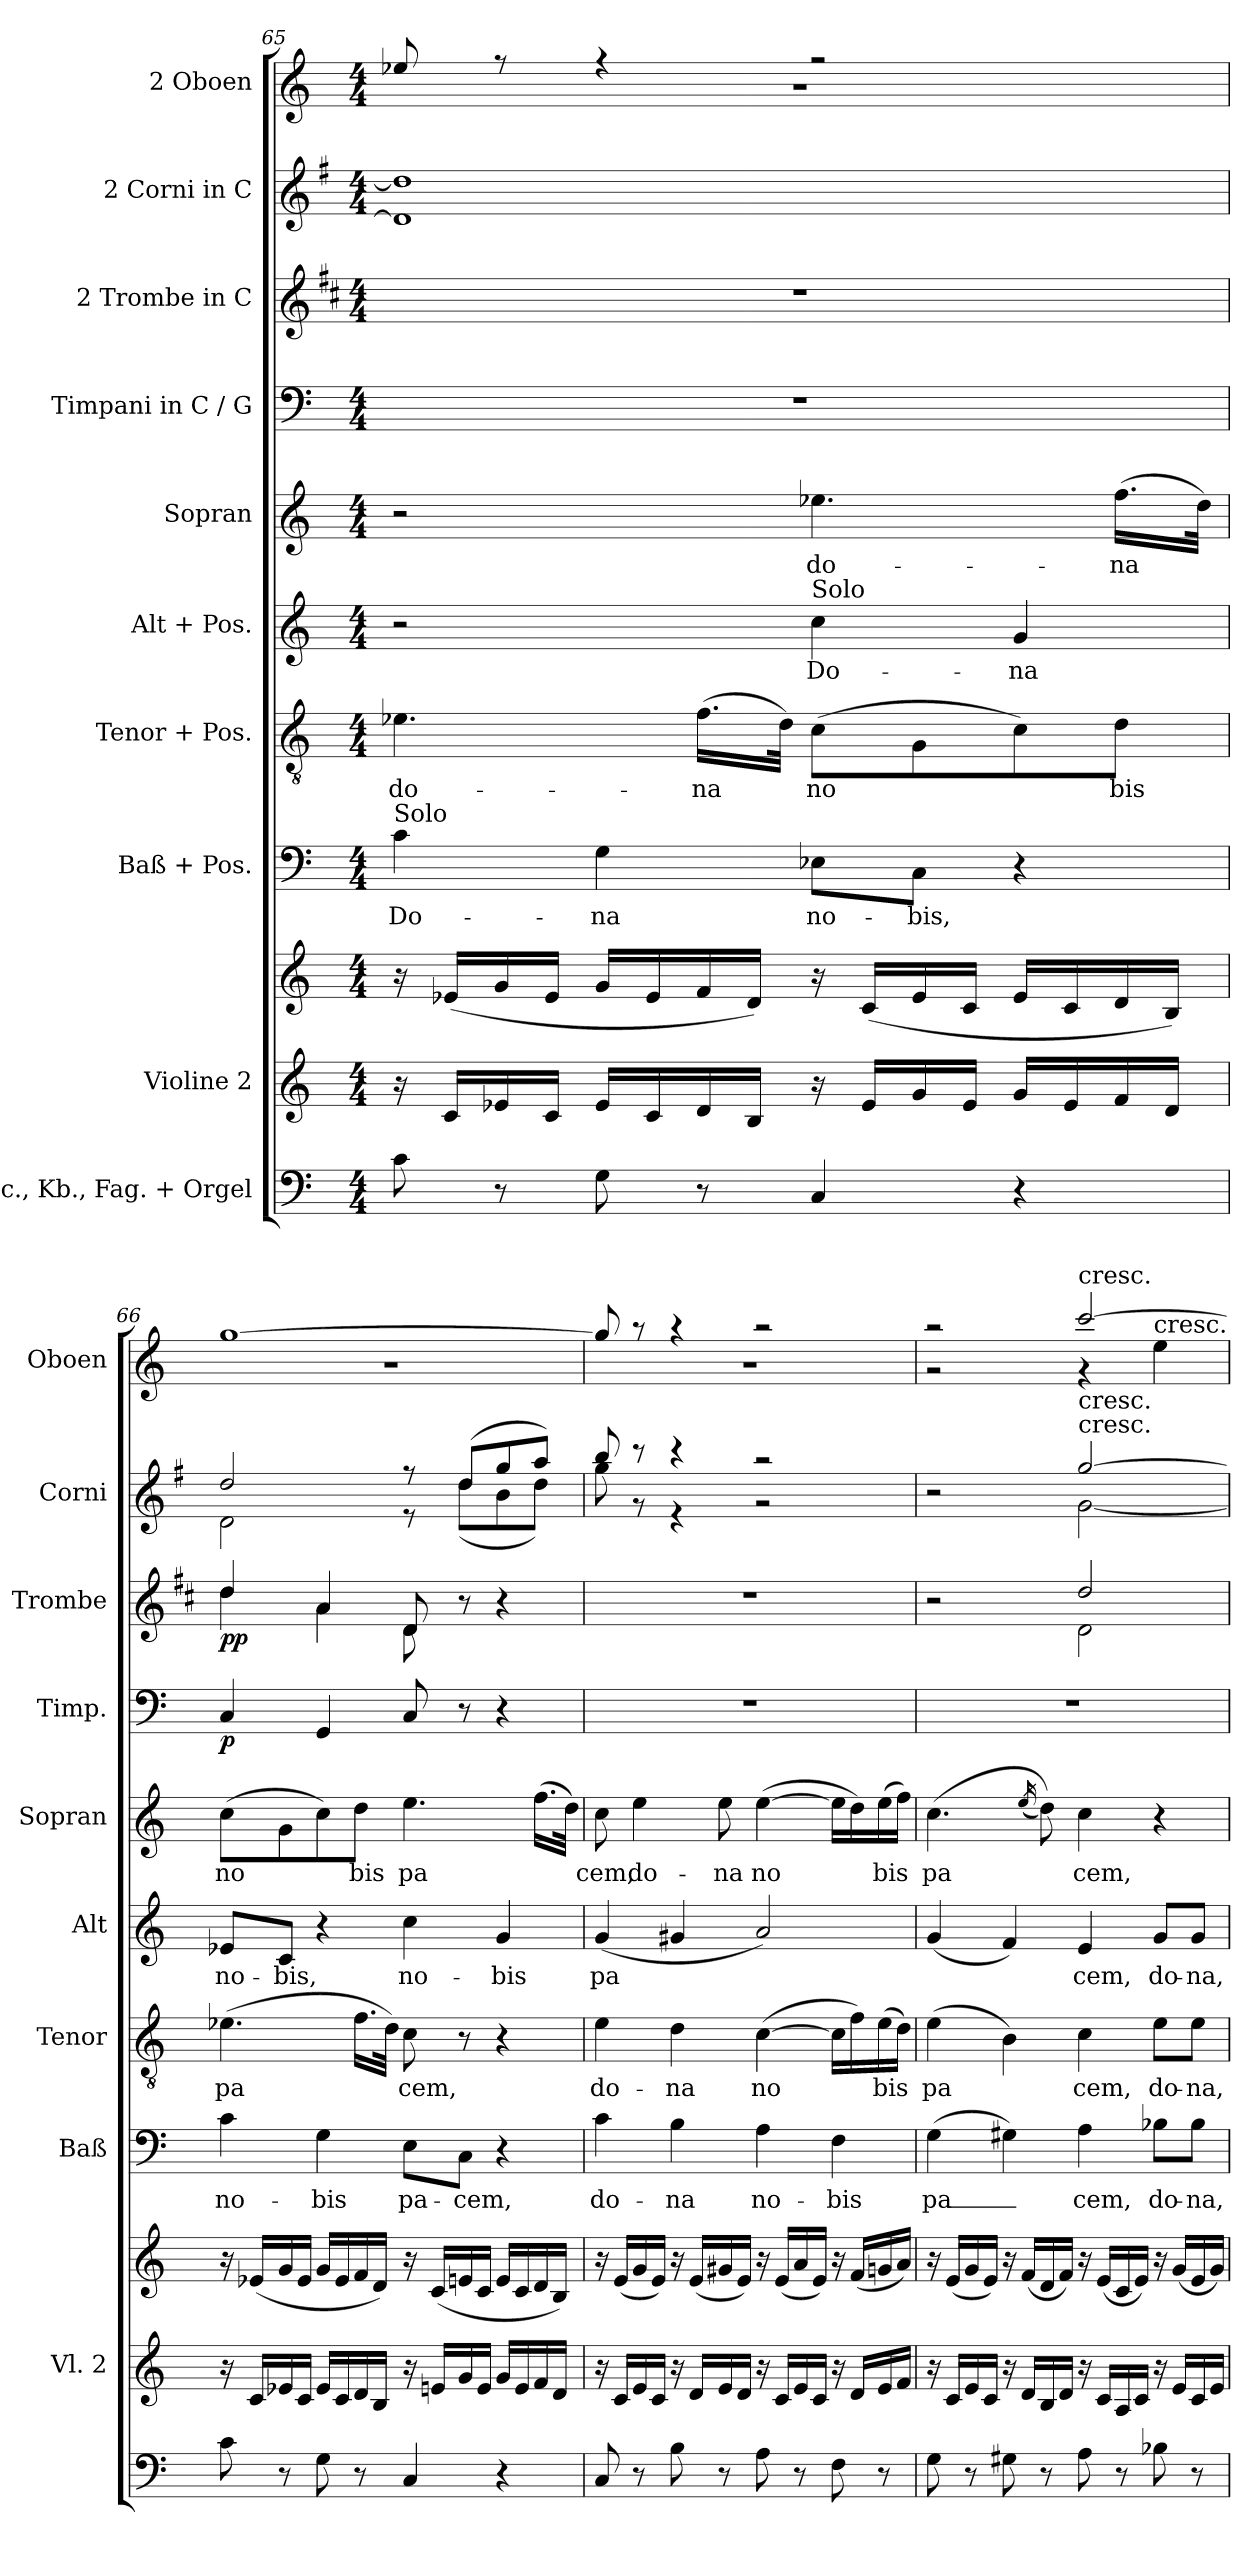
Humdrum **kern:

**kern	**kern	**kern	**kern	**text	**kern	**text	**kern	**text	**kern	**text	**kern	**dynam	**kern	**dynam	**kern	**kern
*part10	*part9	*part9	*part8	*part8	*part7	*part7	*part6	*part6	*part5	*part5	*part4	*part4	*part3	*part3	*part2	*part1
*staff11	*staff10	*staff9	*staff8	*staff8	*staff7	*staff7	*staff6	*staff6	*staff5	*staff5	*staff4	*staff4	*staff3	*staff3	*staff2	*staff1
*I"Vlc., Kb., Fag. + Orgel	*I"Violine 2	*	*I"Baß + Pos.	*	*I"Tenor + Pos.	*	*I"Alt + Pos.	*	*I"Sopran	*	*I"Timpani in C / G	*	*I"2 Trombe in C	*	*I"2 Corni in C	*I"2 Oboen
*	*I'Vl. 2	*	*I'Baß	*	*I'Tenor	*	*I'Alt	*	*I'Sopran	*	*I'Timp.	*	*I'Trombe	*	*I'Corni	*I'Oboen
*clefF4	*clefG2	*clefG2	*clefF4	*	*clefGv2	*	*clefG2	*	*clefG2	*	*clefF4	*	*clefG2	*	*clefG2	*clefG2
*	*	*	*	*	*	*	*	*	*	*	*	*	*ITrd1c2	*	*ITrd4c7	*
*k[]	*k[]	*k[]	*k[]	*	*k[]	*	*k[]	*	*k[]	*	*k[]	*	*k[]	*	*k[]	*k[]
*M4/4	*M4/4	*M4/4	*M4/4	*	*M4/4	*	*M4/4	*	*M4/4	*	*M4/4	*	*M4/4	*	*M4/4	*M4/4
=65	=65	=65	=65	=65	=65	=65	=65	=65	=65	=65	=65	=65	=65	=65	=65	=65
!	!	!	!LO:TX:a:t=Solo	!	!	!	!	!	!	!	!	!	!	!	!	!
!	!	!	!	!LO:LY:b	!	!LO:LY:b	!	!	!	!	!	!	!	!	!	!
*	*	*	*	*	*	*	*	*	*	*	*	*	*	*	*^	*^
8c\	16r	16r	4c\	Do-	4.e-X\	do-	2r	.	2r	.	1r	.	1r	.	1g]	1G]	8ee-X/	1r
.	16c/LL	(<16e-X/LL	.	.	.	.	.	.	.	.	.	.	.	.	.	.	.	.
8r	16e-X/	16g/	.	.	.	.	.	.	.	.	.	.	.	.	.	.	8r	.
.	16c/JJ	16e-/JJ	.	.	.	.	.	.	.	.	.	.	.	.	.	.	.	.
!	!	!	!	!LO:LY:b	!	!	!	!	!	!	!	!	!	!	!	!	!	!
8G\	16e-/LL	16g/LL	4G\	na	.	.	.	.	.	.	.	.	.	.	.	.	4r	.
.	16c/	16e-/	.	.	.	.	.	.	.	.	.	.	.	.	.	.	.	.
!	!	!	!	!	!	!LO:LY:b	!	!	!	!	!	!	!	!	!	!	!	!
8r	16d/	16f/	.	.	(>16.f\LL	na	.	.	.	.	.	.	.	.	.	.	.	.
.	16B/JJ	16d/JJ)	.	.	.	.	.	.	.	.	.	.	.	.	.	.	.	.
.	.	.	.	.	32d\JJk)	.	.	.	.	.	.	.	.	.	.	.	.	.
!	!	!	!	!	!	!	!LO:TX:a:t=Solo	!	!	!	!	!	!	!	!	!	!	!
!	!	!	!	!LO:LY:b	!	!LO:LY:b	!	!LO:LY:b	!	!LO:LY:b	!	!	!	!	!	!	!	!
4C/	16r	16r	8E-X\L	no-	(>8c\L	no	4cc\	Do-	4.ee-X\	do-	.	.	.	.	.	.	2r	.
.	16e-/LL	(<16c/LL	.	.	.	.	.	.	.	.	.	.	.	.	.	.	.	.
!	!	!	!	!LO:LY:b	!	!	!	!	!	!	!	!	!	!	!	!	!	!
.	16g/	16e-/	8C\J	bis,	8G\	.	.	.	.	.	.	.	.	.	.	.	.	.
.	16e-/JJ	16c/JJ	.	.	.	.	.	.	.	.	.	.	.	.	.	.	.	.
!	!	!	!	!	!	!	!	!LO:LY:b	!	!	!	!	!	!	!	!	!	!
4r	16g/LL	16e-/LL	4r	.	8c\)	.	4g/	na	.	.	.	.	.	.	.	.	.	.
.	16e-/	16c/	.	.	.	.	.	.	.	.	.	.	.	.	.	.	.	.
!	!	!	!	!	!	!LO:LY:b	!	!	!	!LO:LY:b	!	!	!	!	!	!	!	!
.	16f/	16d/	.	.	8d\J	bis	.	.	(>16.ff\LL	na	.	.	.	.	.	.	.	.
.	16d/JJ	16B/JJ)	.	.	.	.	.	.	.	.	.	.	.	.	.	.	.	.
.	.	.	.	.	.	.	.	.	32dd\JJk)	.	.	.	.	.	.	.	.	.
!!LO:PB:g=z	!!
=66	=66	=66	=66	=66	=66	=66	=66	=66	=66	=66	=66	=66	=66	=66	=66	=66	=66	=66
!	!	!	!	!LO:LY:b	!	!LO:LY:b	!	!LO:LY:b	!	!LO:LY:b	!	!LO:DY:b	!	!LO:DY:b	!	!	!	!
*	*	*	*	*	*	*	*	*	*	*	*	*	*^	*	*	*	*	*
!	!	!	!	!	!	!	!	!	!	!	!	!	!	!	!LO:DY:n=1:b	!	!	!	!
8c\	16r	16r	4c\	no-	(>4.e-X\	pa	8e-X/L	no-	(>8cc\L	no	4C/	p	4cc/	4cc\	p p	2g/	2G\	[1gg	1r
.	16c/LL	(<16e-X/LL	.	.	.	.	.	.	.	.	.	.	.	.	.	.	.	.	.
!	!	!	!	!	!	!	!	!LO:LY:b	!	!	!	!	!	!	!	!	!	!	!
8r	16e-X/	16g/	.	.	.	.	8c/J	bis,	8g\	.	.	.	.	.	.	.	.	.	.
.	16c/JJ	16e-/JJ	.	.	.	.	.	.	.	.	.	.	.	.	.	.	.	.	.
!	!	!	!	!LO:LY:b	!	!	!	!	!	!	!	!	!	!	!	!	!	!	!
8G\	16e-/LL	16g/LL	4G\	bis	.	.	4r	.	8cc\)	.	4GG/	.	4g/	4g\	.	.	.	.	.
.	16c/	16e-/	.	.	.	.	.	.	.	.	.	.	.	.	.	.	.	.	.
!	!	!	!	!	!	!	!	!	!	!LO:LY:b	!	!	!	!	!	!	!	!	!
8r	16d/	16f/	.	.	16.f\LL	.	.	.	8dd\J	bis	.	.	.	.	.	.	.	.	.
.	16B/JJ	16d/JJ)	.	.	.	.	.	.	.	.	.	.	.	.	.	.	.	.	.
.	.	.	.	.	32d\JJk)	.	.	.	.	.	.	.	.	.	.	.	.	.	.
!	!	!	!	!LO:LY:b	!	!LO:LY:b	!	!LO:LY:b	!	!LO:LY:b	!	!	!	!	!	!	!	!	!
4C/	16r	16r	8E\L	pa-	8c\	cem,	4cc\	no-	4.ee\	pa	8C/	.	8c/	8c\	.	8r	8r	.	.
.	16en/LL	(<16c/LL	.	.	.	.	.	.	.	.	.	.	.	.	.	.	.	.	.
!	!	!	!	!LO:LY:b	!	!	!	!	!	!	!	!	!	!	!	!	!	!	!
.	16g/	16en/	8C\J	cem,	8r	.	.	.	.	.	8r	.	8r	4.ryy	.	(>8g/L	(<8g\L	.	.
.	16e/JJ	16c/JJ	.	.	.	.	.	.	.	.	.	.	.	.	.	.	.	.	.
!	!	!	!	!	!	!	!	!LO:LY:b	!	!	!	!	!	!	!	!	!	!	!
4r	16g/LL	16e/LL	4r	.	4r	.	4g/	bis	.	.	4r	.	4r	.	.	8cc/	8e\	.	.
.	16e/	16c/	.	.	.	.	.	.	.	.	.	.	.	.	.	.	.	.	.
.	16f/	16d/	.	.	.	.	.	.	(>16.ff\LL	.	.	.	.	.	.	8dd/J)	8g\J)	.	.
.	16d/JJ	16B/JJ)	.	.	.	.	.	.	.	.	.	.	.	.	.	.	.	.	.
.	.	.	.	.	.	.	.	.	32dd\JJk)	.	.	.	.	.	.	.	.	.	.
*	*	*	*	*	*	*	*	*	*	*	*	*	*v	*v	*	*	*	*	*
=67	=67	=67	=67	=67	=67	=67	=67	=67	=67	=67	=67	=67	=67	=67	=67	=67	=67	=67
!	!	!	!	!LO:LY:b	!	!LO:LY:b	!	!LO:LY:b	!	!LO:LY:b	!	!	!	!	!	!	!	!
8C/	16r	16r	4c\	do-	4e\	do-	(<4g/	pa	8cc\	cem,	1r	.	1r	.	8ee/	8cc\	8gg/]	1r
.	16c/LL	(<16e/LL	.	.	.	.	.	.	.	.	.	.	.	.	.	.	.	.
!	!	!	!	!	!	!	!	!	!	!LO:LY:b	!	!	!	!	!	!	!	!
8r	16e/	16g/	.	.	.	.	.	.	4ee\	do-	.	.	.	.	8r	8r	8r	.
.	16c/JJ	16e/JJ)	.	.	.	.	.	.	.	.	.	.	.	.	.	.	.	.
!	!	!	!	!LO:LY:b	!	!LO:LY:b	!	!	!	!	!	!	!	!	!	!	!	!
8B\	16r	16r	4B\	na	4d\	na	4g#X/	.	.	.	.	.	.	.	4r	4r	4r	.
.	16d/LL	(<16e/LL	.	.	.	.	.	.	.	.	.	.	.	.	.	.	.	.
!	!	!	!	!	!	!	!	!	!	!LO:LY:b	!	!	!	!	!	!	!	!
8r	16e/	16g#X/	.	.	.	.	.	.	8ee\	na	.	.	.	.	.	.	.	.
.	16d/JJ	16e/JJ)	.	.	.	.	.	.	.	.	.	.	.	.	.	.	.	.
!	!	!	!	!LO:LY:b	!	!LO:LY:b	!	!	!	!LO:LY:b	!	!	!	!	!	!	!	!
8A\	16r	16r	4A\	no-	(>[4c\	no	2a/)	.	(>[4ee\	no	.	.	.	.	2r	2r	2r	.
.	16c/LL	(<16e/LL	.	.	.	.	.	.	.	.	.	.	.	.	.	.	.	.
8r	16e/	16a/	.	.	.	.	.	.	.	.	.	.	.	.	.	.	.	.
.	16c/JJ	16e/JJ)	.	.	.	.	.	.	.	.	.	.	.	.	.	.	.	.
!	!	!	!	!LO:LY:b	!	!	!	!	!	!	!	!	!	!	!	!	!	!
8F\	16r	16r	4F\	bis	16c\LL]	.	.	.	16ee\LL]	.	.	.	.	.	.	.	.	.
.	16d/LL	(<16f/LL	.	.	16f\)	.	.	.	16dd\)	.	.	.	.	.	.	.	.	.
!	!	!	!	!	!	!LO:LY:b	!	!	!	!LO:LY:b	!	!	!	!	!	!	!	!
8r	16e/	16gn/	.	.	(>16e\	bis	.	.	(>16ee\	bis	.	.	.	.	.	.	.	.
.	16f/JJ	16a/JJ)	.	.	16d\JJ)	.	.	.	16ff\JJ)	.	.	.	.	.	.	.	.	.
!!LO:PB:g=z	!!
=68	=68	=68	=68	=68	=68	=68	=68	=68	=68	=68	=68	=68	=68	=68	=68	=68	=68	=68
!	!	!	!	!LO:LY:b	!	!LO:LY:b	!	!	!	!LO:LY:b	!	!	!	!	!	!	!	!
*	*	*	*	*	*	*	*	*	*	*	*	*	*^	*	*	*	*	*
8G\	16r	16r	(>4G\	pa_-	(>4e\	pa	(<4g/	.	(>4.cc\	pa	1r	.	2r	2ryy	.	2r	2ryy	2r	2r
.	16c/LL	(<16e/LL	.	.	.	.	.	.	.	.	.	.	.	.	.	.	.	.	.
8r	16e/	16g/	.	.	.	.	.	.	.	.	.	.	.	.	.	.	.	.	.
.	16c/JJ	16e/JJ)	.	.	.	.	.	.	.	.	.	.	.	.	.	.	.	.	.
8G#X\	16r	16r	4G#X\)	.	4B\)	.	4f/)	.	.	.	.	.	.	.	.	.	.	.	.
.	16d/LL	(<16f/LL	.	.	.	.	.	.	.	.	.	.	.	.	.	.	.	.	.
.	.	.	.	.	.	.	.	.	(<16qee/	.	.	.	.	.	.	.	.	.	.
8r	16B/	16d/	.	.	.	.	.	.	8dd\))	.	.	.	.	.	.	.	.	.	.
.	16d/JJ	16f/JJ)	.	.	.	.	.	.	.	.	.	.	.	.	.	.	.	.	.
!	!	!	!	!	!	!	!	!	!	!	!	!	!	!	!	!	!	!LO:TX:a:t=cresc.	!
!	!	!	!	!	!	!	!	!	!	!	!	!	!	!	!	!LO:TX:a:t=cresc.	!	!	!
!	!	!	!	!	!	!	!	!	!	!	!	!	!	!	!	!LO:TX:a:t=cresc.	!	!	!
!	!	!	!	!LO:LY:b	!	!LO:LY:b	!	!LO:LY:b	!	!LO:LY:b	!	!	!	!	!	!	!	!	!
8A\	16r	16r	4A\	cem,	4c\	cem,	4e/	-cem,	4cc\	cem,	.	.	2cc/	2c\	.	[2cc/	[2c\	[2ccc/	4r
.	16c/LL	(<16e/LL	.	.	.	.	.	.	.	.	.	.	.	.	.	.	.	.	.
8r	16A/	16c/	.	.	.	.	.	.	.	.	.	.	.	.	.	.	.	.	.
.	16c/JJ	16e/JJ)	.	.	.	.	.	.	.	.	.	.	.	.	.	.	.	.	.
!	!	!	!	!	!	!	!	!	!	!	!	!	!	!	!	!	!	!	!LO:TX:a:t=cresc.
!	!	!	!	!LO:LY:b	!	!LO:LY:b	!	!LO:LY:b	!	!	!	!	!	!	!	!	!	!	!
8B-X\	16r	16r	8B-X\L	do-	8e\L	do-	8g/L	do-	4r	.	.	.	.	.	.	.	.	.	4ee\
.	16e/LL	(<16g/LL	.	.	.	.	.	.	.	.	.	.	.	.	.	.	.	.	.
!	!	!	!	!LO:LY:b	!	!LO:LY:b	!	!LO:LY:b	!	!	!	!	!	!	!	!	!	!	!
8r	16c/	16e/	8B-\J	na,	8e\J	na,	8g/J	na,	.	.	.	.	.	.	.	.	.	.	.
.	16e/JJ	16g/JJ)	.	.	.	.	.	.	.	.	.	.	.	.	.	.	.	.	.
*	*	*	*	*	*	*	*	*	*	*	*	*	*v	*v	*	*	*	*v	*v
*	*	*	*	*	*	*	*	*	*	*	*	*	*	*	*v	*v	*
=	=	=	=	=	=	=	=	=	=	=	=	=	=	=	=	=
*-	*-	*-	*-	*-	*-	*-	*-	*-	*-	*-	*-	*-	*-	*-	*-	*-
